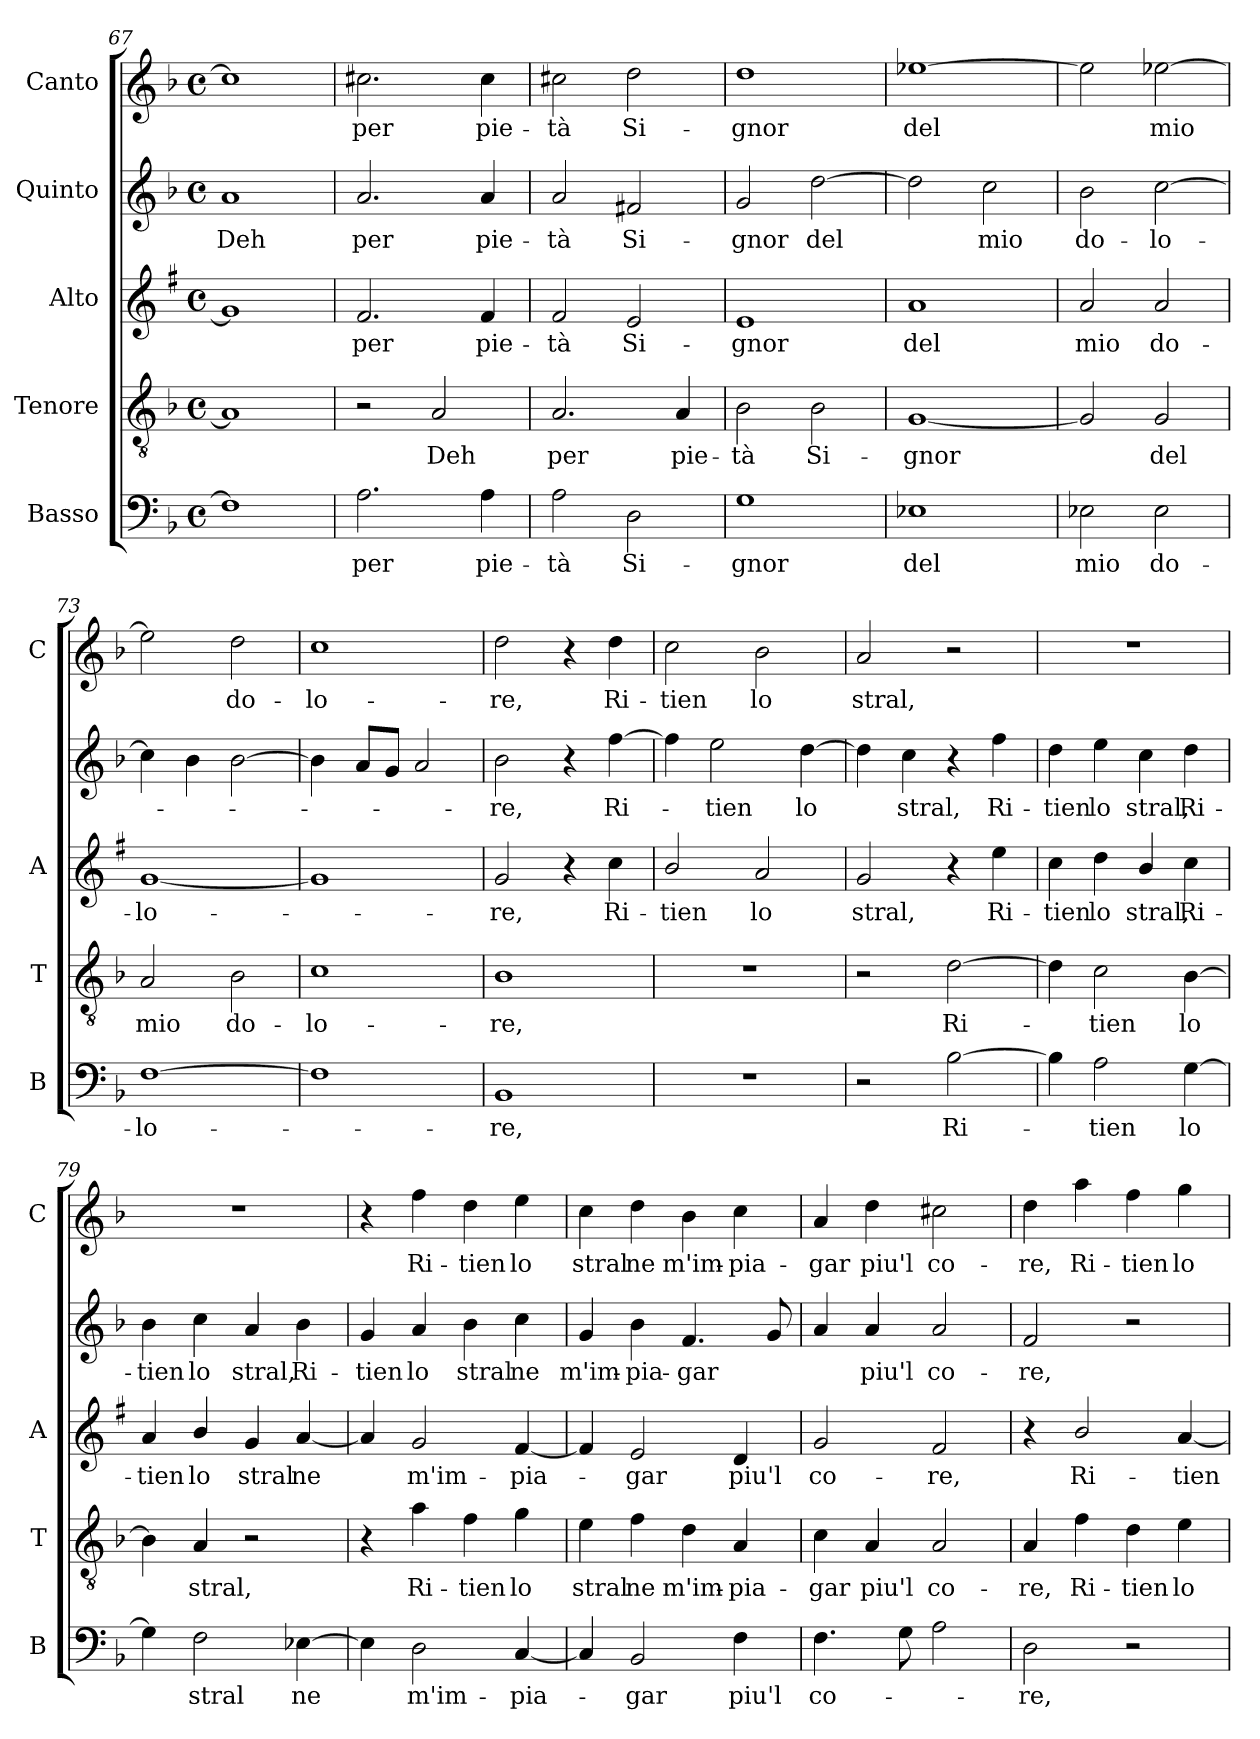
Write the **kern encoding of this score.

**kern	**text	**kern	**text	**kern	**text	**kern	**text	**kern	**text
*part5	*part5	*part4	*part4	*part3	*part3	*part2	*part2	*part1	*part1
*staff5	*staff5	*staff4	*staff4	*staff3	*staff3	*staff2	*staff2	*staff1	*staff1
*I"Basso	*	*I"Tenore	*	*I"Alto	*	*I"Quinto	*	*I"Canto	*
*I'B	*	*I'T	*	*I'A	*	*	*	*I'C	*
*clefF4	*	*clefGv2	*	*clefG2	*	*clefG2	*	*clefG2	*
*	*	*	*	*ITrd1c2	*	*	*	*	*
*k[b-]	*	*k[b-]	*	*k[b-]	*	*k[b-]	*	*k[b-]	*
*F:	*	*F:	*	*F:	*	*F:	*	*F:	*
*M4/4	*	*M4/4	*	*M4/4	*	*M4/4	*	*M4/4	*
*met(c)	*	*met(c)	*	*met(c)	*	*met(c)	*	*met(c)	*
=67	=67	=67	=67	=67	=67	=67	=67	=67	=67
!	!	!	!	!	!	!	!LO:LY:b	!	!
1F]	.	1A]	.	1f]	.	1a	Deh	1cc]	.
=68	=68	=68	=68	=68	=68	=68	=68	=68	=68
!	!LO:LY:b	!	!	!	!LO:LY:b	!	!LO:LY:b	!	!LO:LY:b
2.A\	per	2r	.	2.e/	per	2.a/	per	2.cc#X\	per
!	!	!	!LO:LY:b	!	!	!	!	!	!
.	.	2A/	Deh	.	.	.	.	.	.
!	!LO:LY:b	!	!	!	!LO:LY:b	!	!LO:LY:b	!	!LO:LY:b
4A\	pie-	.	.	4e/	pie-	4a/	pie-	4cc#\	pie-
=69	=69	=69	=69	=69	=69	=69	=69	=69	=69
!	!LO:LY:b	!	!LO:LY:b	!	!LO:LY:b	!	!LO:LY:b	!	!LO:LY:b
2A\	-tà	2.A/	per	2e/	-tà	2a/	-tà	2cc#X\	-tà
!	!LO:LY:b	!	!	!	!LO:LY:b	!	!LO:LY:b	!	!LO:LY:b
2D\	Si-	.	.	2d/	Si-	2f#X/	Si-	2dd\	Si-
!	!	!	!LO:LY:b	!	!	!	!	!	!
.	.	4A/	pie-	.	.	.	.	.	.
=70	=70	=70	=70	=70	=70	=70	=70	=70	=70
!	!LO:LY:b	!	!LO:LY:b	!	!LO:LY:b	!	!LO:LY:b	!	!LO:LY:b
1G	-gnor	2B-\	-tà	1d	-gnor	2g/	-gnor	1dd	-gnor
!	!	!	!LO:LY:b	!	!	!	!LO:LY:b	!	!
.	.	2B-\	Si-	.	.	[2dd\	del	.	.
!!LO:LB:g=z
=71	=71	=71	=71	=71	=71	=71	=71	=71	=71
!	!LO:LY:b	!	!LO:LY:b	!	!LO:LY:b	!	!	!	!LO:LY:b
1E-X	del	[1G	-gnor	1g	del	2dd\]	.	[1ee-X	del
!	!	!	!	!	!	!	!LO:LY:b	!	!
.	.	.	.	.	.	2cc\	mio	.	.
=72	=72	=72	=72	=72	=72	=72	=72	=72	=72
!	!LO:LY:b	!	!	!	!LO:LY:b	!	!LO:LY:b	!	!
2E-X\	mio	2G/]	.	2g/	mio	2b-\	do-	2ee-\]	.
!	!LO:LY:b	!	!LO:LY:b	!	!LO:LY:b	!	!LO:LY:b	!	!LO:LY:b
2E-\	do-	2G/	del	2g/	do-	[2cc\	-lo-	[2ee-X\	mio
=73	=73	=73	=73	=73	=73	=73	=73	=73	=73
!	!LO:LY:b	!	!LO:LY:b	!	!LO:LY:b	!	!	!	!
[1F	-lo-	2A/	mio	[1f	-lo-	4cc\]	.	2ee-\]	.
.	.	.	.	.	.	4b-\	.	.	.
!	!	!	!LO:LY:b	!	!	!	!	!	!LO:LY:b
.	.	2B-\	do-	.	.	[2b-\	.	2dd\	do-
=74	=74	=74	=74	=74	=74	=74	=74	=74	=74
!	!	!	!LO:LY:b	!	!	!	!	!	!LO:LY:b
1F]	.	1c	-lo-	1f]	.	4b-\]	.	1cc	-lo-
.	.	.	.	.	.	8a/L	.	.	.
.	.	.	.	.	.	8g/J	.	.	.
.	.	.	.	.	.	2a/	.	.	.
=75	=75	=75	=75	=75	=75	=75	=75	=75	=75
!	!LO:LY:b	!	!LO:LY:b	!	!LO:LY:b	!	!LO:LY:b	!	!LO:LY:b
1BB-	-re,	1B-	-re,	2f/	-re,	2b-\	-re,	2dd\	-re,
.	.	.	.	4r	.	4r	.	4r	.
!	!	!	!	!	!LO:LY:b	!	!LO:LY:b	!	!LO:LY:b
.	.	.	.	4b-\	Ri-	[4ff\	Ri-	4dd\	Ri-
=76	=76	=76	=76	=76	=76	=76	=76	=76	=76
!	!	!	!	!	!LO:LY:b	!	!	!	!LO:LY:b
1r	.	1r	.	2a/	-tien	4ff\]	.	2cc\	-tien
!	!	!	!	!	!	!	!LO:LY:b	!	!
.	.	.	.	.	.	2ee\	-tien	.	.
!	!	!	!	!	!LO:LY:b	!	!	!	!LO:LY:b
.	.	.	.	2g/	lo	.	.	2b-\	lo
!	!	!	!	!	!	!	!LO:LY:b	!	!
.	.	.	.	.	.	[4dd\	lo	.	.
=77	=77	=77	=77	=77	=77	=77	=77	=77	=77
!	!	!	!	!	!LO:LY:b	!	!	!	!LO:LY:b
2r	.	2r	.	2f/	stral,	4dd\]	.	2a/	stral,
!	!	!	!	!	!	!	!LO:LY:b	!	!
.	.	.	.	.	.	4cc\	stral,	.	.
!	!LO:LY:b	!	!LO:LY:b	!	!	!	!	!	!
[2B-\	Ri-	[2d\	Ri-	4r	.	4r	.	2r	.
!	!	!	!	!	!LO:LY:b	!	!LO:LY:b	!	!
.	.	.	.	4dd\	Ri-	4ff\	Ri-	.	.
=78	=78	=78	=78	=78	=78	=78	=78	=78	=78
!	!	!	!	!	!LO:LY:b	!	!LO:LY:b	!	!
4B-\]	.	4d\]	.	4b-\	-tien	4dd\	-tien	1r	.
!	!LO:LY:b	!	!LO:LY:b	!	!LO:LY:b	!	!LO:LY:b	!	!
2A\	-tien	2c\	-tien	4cc\	lo	4ee\	lo	.	.
!	!	!	!	!	!LO:LY:b	!	!LO:LY:b	!	!
.	.	.	.	4a/	stral,	4cc\	stral,	.	.
!	!LO:LY:b	!	!LO:LY:b	!	!LO:LY:b	!	!LO:LY:b	!	!
[4G\	lo	[4B-\	lo	4b-\	Ri-	4dd\	Ri-	.	.
!!LO:LB:g=z
=79	=79	=79	=79	=79	=79	=79	=79	=79	=79
!	!	!	!	!	!LO:LY:b	!	!LO:LY:b	!	!
4G\]	.	4B-\]	.	4g/	-tien	4b-\	-tien	1r	.
!	!LO:LY:b	!	!LO:LY:b	!	!LO:LY:b	!	!LO:LY:b	!	!
2F\	stral	4A/	stral,	4a/	lo	4cc\	lo	.	.
!	!	!	!	!	!LO:LY:b	!	!LO:LY:b	!	!
.	.	2r	.	4f/	stral	4a/	stral,	.	.
!	!LO:LY:b	!	!	!	!LO:LY:b	!	!LO:LY:b	!	!
[4E-X\	ne	.	.	[4g/	ne	4b-\	Ri-	.	.
=80	=80	=80	=80	=80	=80	=80	=80	=80	=80
!	!	!	!	!	!	!	!LO:LY:b	!	!
4E-\]	.	4r	.	4g/]	.	4g/	-tien	4r	.
!	!LO:LY:b	!	!LO:LY:b	!	!LO:LY:b	!	!LO:LY:b	!	!LO:LY:b
2D\	m'im-	4a\	Ri-	2f/	m'im-	4a/	lo	4ff\	Ri-
!	!	!	!LO:LY:b	!	!	!	!LO:LY:b	!	!LO:LY:b
.	.	4f\	-tien	.	.	4b-\	stral	4dd\	-tien
!	!LO:LY:b	!	!LO:LY:b	!	!LO:LY:b	!	!LO:LY:b	!	!LO:LY:b
[4C/	-pia-	4g\	lo	[4e/	-pia-	4cc\	ne	4ee\	lo
=81	=81	=81	=81	=81	=81	=81	=81	=81	=81
!	!	!	!LO:LY:b	!	!	!	!LO:LY:b	!	!LO:LY:b
4C/]	.	4e\	stral	4e/]	.	4g/	m'im-	4cc\	stral
!	!LO:LY:b	!	!LO:LY:b	!	!LO:LY:b	!	!LO:LY:b	!	!LO:LY:b
2BB-/	-gar	4f\	ne	2d/	-gar	4b-\	-pia-	4dd\	ne
!	!	!	!LO:LY:b	!	!	!	!LO:LY:b	!	!LO:LY:b
.	.	4d\	m'im-	.	.	4.f/	-gar	4b-\	m'im-
!	!LO:LY:b	!	!LO:LY:b	!	!LO:LY:b	!	!	!	!LO:LY:b
4F\	piu'l	4A/	-pia-	4c/	piu'l	.	.	4cc\	-pia-
.	.	.	.	.	.	8g/	.	.	.
=82	=82	=82	=82	=82	=82	=82	=82	=82	=82
!	!LO:LY:b	!	!LO:LY:b	!	!LO:LY:b	!	!	!	!LO:LY:b
4.F\	co-	4c\	-gar	2f/	co-	4a/	.	4a/	-gar
!	!	!	!LO:LY:b	!	!	!	!LO:LY:b	!	!LO:LY:b
.	.	4A/	piu'l	.	.	4a/	piu'l	4dd\	piu'l
8G\	.	.	.	.	.	.	.	.	.
!	!	!	!LO:LY:b	!	!LO:LY:b	!	!LO:LY:b	!	!LO:LY:b
2A\	.	2A/	co-	2e/	-re,	2a/	co-	2cc#X\	co-
=83	=83	=83	=83	=83	=83	=83	=83	=83	=83
!	!LO:LY:b	!	!LO:LY:b	!	!	!	!LO:LY:b	!	!LO:LY:b
2D\	-re,	4A/	-re,	4r	.	2f/	-re,	4dd\	-re,
!	!	!	!LO:LY:b	!	!LO:LY:b	!	!	!	!LO:LY:b
.	.	4f\	Ri-	2a/	Ri-	.	.	4aa\	Ri-
!	!	!	!LO:LY:b	!	!	!	!	!	!LO:LY:b
2r	.	4d\	-tien	.	.	2r	.	4ff\	-tien
!	!	!	!LO:LY:b	!	!LO:LY:b	!	!	!	!LO:LY:b
.	.	4e\	lo	[4g/	-tien	.	.	4gg\	lo
=	=	=	=	=	=	=	=	=	=
*-	*-	*-	*-	*-	*-	*-	*-	*-	*-
